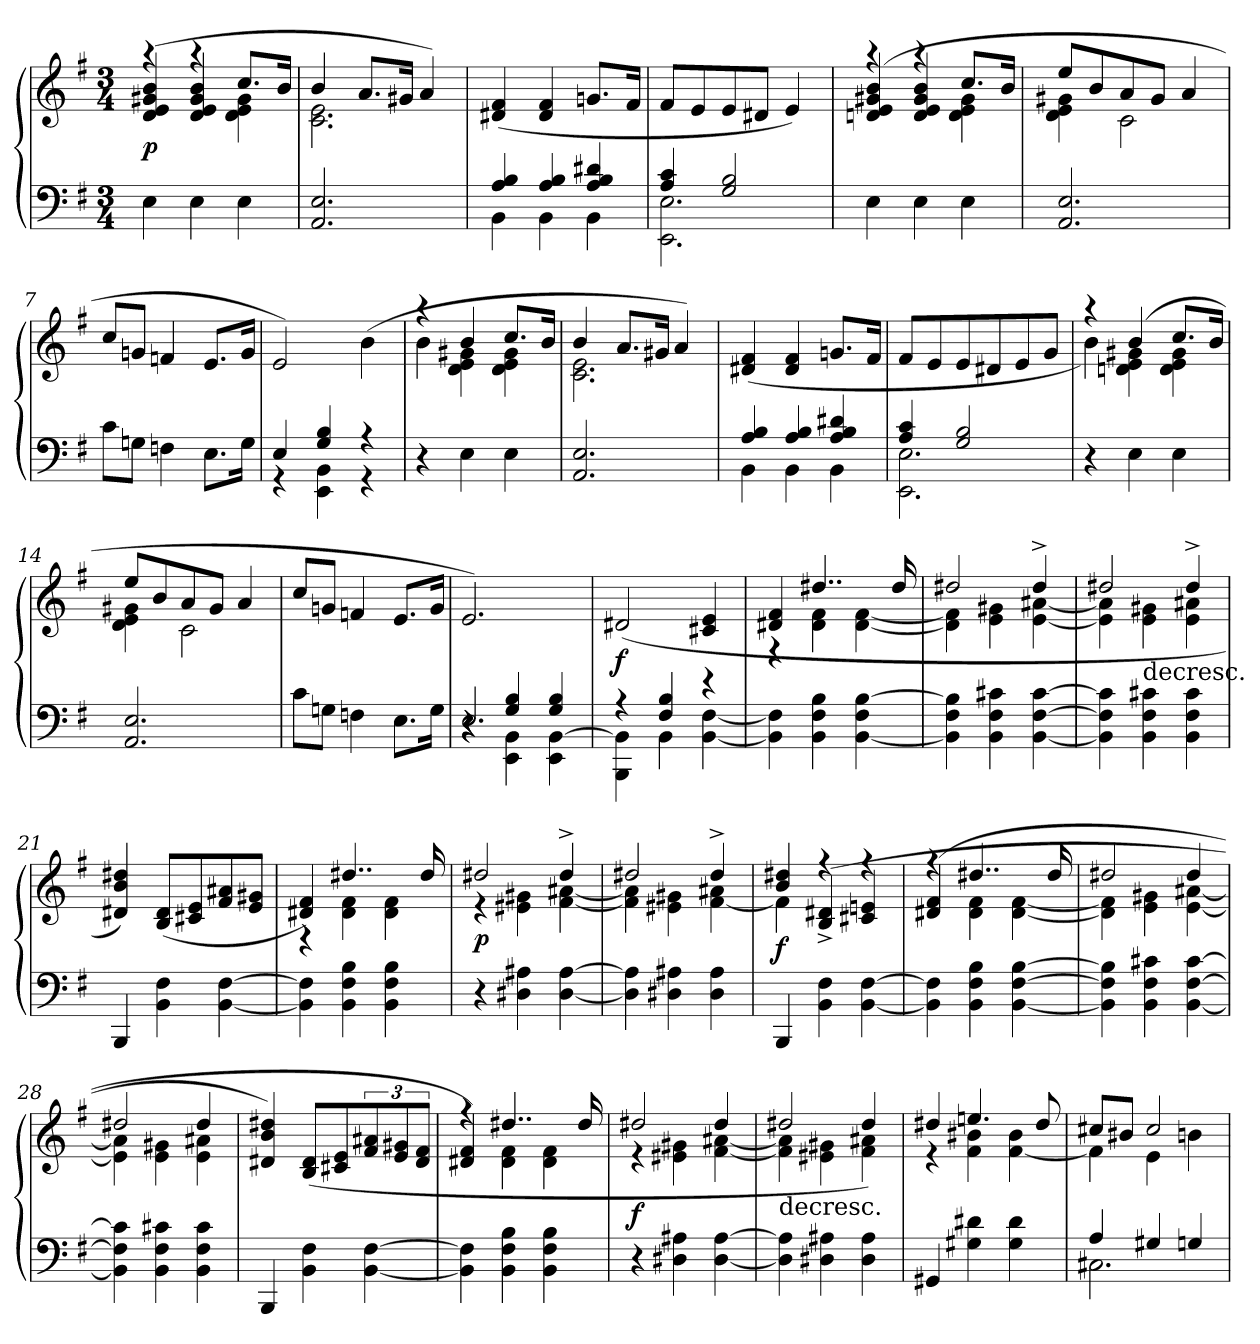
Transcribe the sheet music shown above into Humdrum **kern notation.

**kern	**kern	**dynam
*part1	*part1	*part1
*staff2	*staff1	*staff1/2
*clefF4	*clefG2	*
*k[f#]	*k[f#]	*
*e:	*e:	*
*M3/4	*M3/4	*
*MM89	*MM89	*
=1	=1	=1
*	*^	*
4E\	4r	(4d/ 4e/ 4g#X/ 4b/	p
4E\	4r	4d/ 4e/ 4g#/ 4b/	.
4E\	8.cc/L	4d\ 4e\ 4g#\	.
.	16b/Jk	.	.
=2	=2	=2	=2
2.AA/ 2.E/	4b/	2.c\ 2.e\	.
.	8.a/L	.	.
.	16g#X/Jk	.	.
.	4a/)	.	.
*	*v	*v	*
=3	=3	=3
*^	*	*
4A/ 4B/	4BB\	(4d#X/ 4f#/	.
4A/ 4B/	4BB\	4d#/ 4f#/	.
4A/ 4B/ 4d#X/	4BB\	8.gn/L	.
.	.	16f#/Jk	.
=4	=4	=4	=4
4A/ 4c/	2.EE\ 2.E\	8f#/L	.
.	.	8e/	.
2G/ 2B/	.	8e/	.
.	.	8d#X/J	.
.	.	4e/)	.
*v	*v	*	*
=5	=5	=5
*	*^	*
4E\	4r	(4dn/ 4e/ 4g#X/ 4b/	.
4E\	4r	4d/ 4e/ 4g#/ 4b/	.
4E\	8.cc/L	4d\ 4e\ 4g#\	.
.	16b/Jk	.	.
=6	=6	=6	=6
2.AA/ 2.E/	8ee/L	4d\ 4e\ 4g#X\	.
.	8b/	.	.
.	8a/	2c\	.
.	8g#/J	.	.
.	4a/	.	.
*	*v	*v	*
=7	=7	=7
8c\L	8cc/L	.
8Gn\J	8gn/J	.
4Fn\	4fn/	.
8.E\L	8.e/L	.
16G\Jk	16g/Jk	.
=8	=8	=8
*^	*	*
4E/	4r	2e/)	.
4G/ 4B/	4EE\ 4BB\	.	.
4r	4r	(4b\	.
*v	*v	*	*
=9	=9	=9
*	*^	*
4r	4r	4b\	.
4E\	4b/	4d\ 4e\ 4g#X\	.
4E\	8.cc/L	4d\ 4e\ 4g#\	.
.	16b/Jk	.	.
=10	=10	=10	=10
2.AA/ 2.E/	4b/	2.c\ 2.e\	.
.	8.a/L	.	.
.	16g#X/Jk	.	.
.	4a/)	.	.
*	*v	*v	*
=11	=11	=11
*^	*	*
4A/ 4B/	4BB\	(4d#X/ 4f#/	.
4A/ 4B/	4BB\	4d#/ 4f#/	.
4A/ 4B/ 4d#X/	4BB\	8.gn/L	.
.	.	16f#/Jk	.
=12	=12	=12	=12
4A/ 4c/	2.EE\ 2.E\	8f#/L	.
.	.	8e/	.
2G/ 2B/	.	8e/	.
.	.	8d#X/	.
.	.	8e/	.
.	.	8g/J	.
*v	*v	*	*
=13	=13	=13
*	*^	*
4r	4r	4b\)	.
4E\	(4b/	4dn\ 4e\ 4g#X\	.
4E\	8.cc/L	4d\ 4e\ 4g#\	.
.	16b/Jk	.	.
=14	=14	=14	=14
2.AA/ 2.E/	8ee/L	4d\ 4e\ 4g#X\	.
.	8b/	.	.
.	8a/	2c\	.
.	8g#/J	.	.
.	4a/	.	.
*	*v	*v	*
=15	=15	=15
8c\L	8cc/L	.
8Gn\J	8gn/J	.
4Fn\	4fn/	.
8.E\L	8.e/L	.
16G\Jk	16g/Jk	.
=16	=16	=16
*^	*	*
*	*^	*	*
4r	2.E/	4r	2.e/)	.
4G/ 4B/	.	4EE\ 4BB\	.	.
4G/ 4B/	.	4EE\ [4BB\	.	.
*	*v	*v	*	*
=17	=17	=17	=17
4r	4BBB\ 4BB]\	(2d#X/	f
4F#/ 4B/	4BB\	.	.
4r	[4BB\ [4F#\	4c#X/ 4e/	.
*v	*v	*	*
=18	=18	=18
*	*^	*
4BB]\ 4F#]\	4d#X/ 4f#/	4r	.
4BB\ 4F#\ 4B\	4..dd#X/	4d#\ 4f#\	.
[4BB\ 4F#\ [4B\	.	[4d#\ [4f#\	.
.	16dd#/	.	.
=19	=19	=19	=19
4BB]\ 4F#\ 4B]\	2dd#X/	4d#]\ 4f#]\	.
4BB\ 4F#\ 4c#X\	.	4e\ 4g#X\	.
[4BB\ [4F#\ [4c#\	4dd#^/	[4e\ [4a#X\	.
=20	=20	=20	=20
4BB]\ 4F#]\ 4c#]\	2dd#X/	4e]\ 4a#]\	.
!	!	!LO:TX:c:t=decresc.	!
4BB\ 4F#\ 4c#X\	.	4e\ 4g#X\	.
4BB\ 4F#\ 4c#\	4dd#^/	4e\ 4a#X\	.
*	*v	*v	*
=21	=21	=21
4BBB/	4d#X/ 4b/ 4dd#X/)	.
4BB\ 4F#\	(8B/ 8d#/L	.
.	8c#X/ 8e/	.
[4BB\ [4F#\	8f#/ 8a#X/	.
.	8e/ 8g#X/J	.
=22	=22	=22
*	*^	*
4BB]\ 4F#]\	4d#X/ 4f#/)	4r	.
4BB\ 4F#\ 4B\	4..dd#X/	4d#\ 4f#\	.
4BB\ 4F#\ 4B\	.	4d#\ 4f#\	.
.	16dd#/	.	.
=23	=23	=23	=23
4r	2dd#X/	4r	p
4D#X\ 4A#X\	.	4e#X\ 4g#X\	.
[4D#\ [4A#\	4dd#^/	[4f#\ [4a#X\	.
=24	=24	=24	=24
4D#]\ 4A#]\	2dd#X/	4f#]\ 4a#]\	.
4D#X\ 4A#X\	.	4e#X\ 4g#X\	.
4D#\ 4A#\	4dd#^/	[4f#\ 4a#X\	.
=25	=25	=25	=25
4BBB/	4b/ 4dd#X/	4f#\]	f
4BB\ 4F#\	4r	(4B^/ 4d#X^/	.
[4BB\ [4F#\	4r	4c#X/ 4en/	.
=26	=26	=26	=26
4BB]\ 4F#]\	4r	(4d#X/ 4f#/	.
4BB\ 4F#\ 4B\	4..dd#X/	4d#\ 4f#\	.
[4BB\ [4F#\ [4B\	.	[4d#\ [4f#\	.
.	16dd#/	.	.
=27	=27	=27	=27
4BB]\ 4F#]\ 4B]\	2dd#X/	4d#]\ 4f#]\	.
4BB\ 4F#\ 4c#X\	.	4e\ 4g#X\	.
[4BB\ [4F#\ [4c#\	4dd#/	[4e\ [4a#X\	.
=28	=28	=28	=28
4BB]\ 4F#]\ 4c#]\	2dd#X/	4e]\ 4a#]\	.
4BB\ 4F#\ 4c#X\	.	4e\ 4g#X\	.
4BB\ 4F#\ 4c#\	4dd#/	4e\ 4a#X\	.
*	*v	*v	*
=29	=29	=29
4BBB/	4d#X/ 4b/ 4dd#X/)	.
4BB\ 4F#\	(8B/ 8d#/L	.
.	8c#X/ 8e/	.
[4BB\ [4F#\	12f#/ 12a#X/	.
.	12e/ 12g#X/	.
.	12d#/ 12f#/J	.
=30	=30	=30
*	*^	*
4BB]\ 4F#]\	4r	4d#X/ 4f#/)	.
4BB\ 4F#\ 4B\	4..dd#X/	4d#\ 4f#\	.
4BB\ 4F#\ 4B\	.	4d#\ 4f#\	.
.	16dd#/	.	.
=31	=31	=31	=31
4r	2dd#X/	4r	f
4D#X\ 4A#X\	.	4e#X\ 4g#X\	.
[4D#\ [4A#\	4dd#/	[4f#\ [4a#X\	.
=32	=32	=32	=32
!	!LO:TX:c:t=decresc.	!	!
4D#]\ 4A#]\	2dd#X/	4f#]\ 4a#]\	.
4D#X\ 4A#X\	.	4e#X\ 4g#X\	.
4D#\ 4A#\	4dd#/)	4f#\ 4a#X\	.
=33	=33	=33	=33
4GG#X/	4dd#X/	4r	.
4G#X\ 4d#X\	4.een/	4f#\ 4b#X\	.
4G#\ 4d#\	.	[4f#\ 4b#\	.
.	8dd#/	.	.
=34	=34	=34	=34
*^	*	*	*
4A/	2.C#X\	8cc#X/L	4f#\]	.
.	.	8b#X/J	.	.
4G#X/	.	2cc#/	4e\	.
4Gn/	.	.	4bn\	.
*v	*v	*	*	*
*	*v	*v	*
=	=	=
*-	*-	*-
